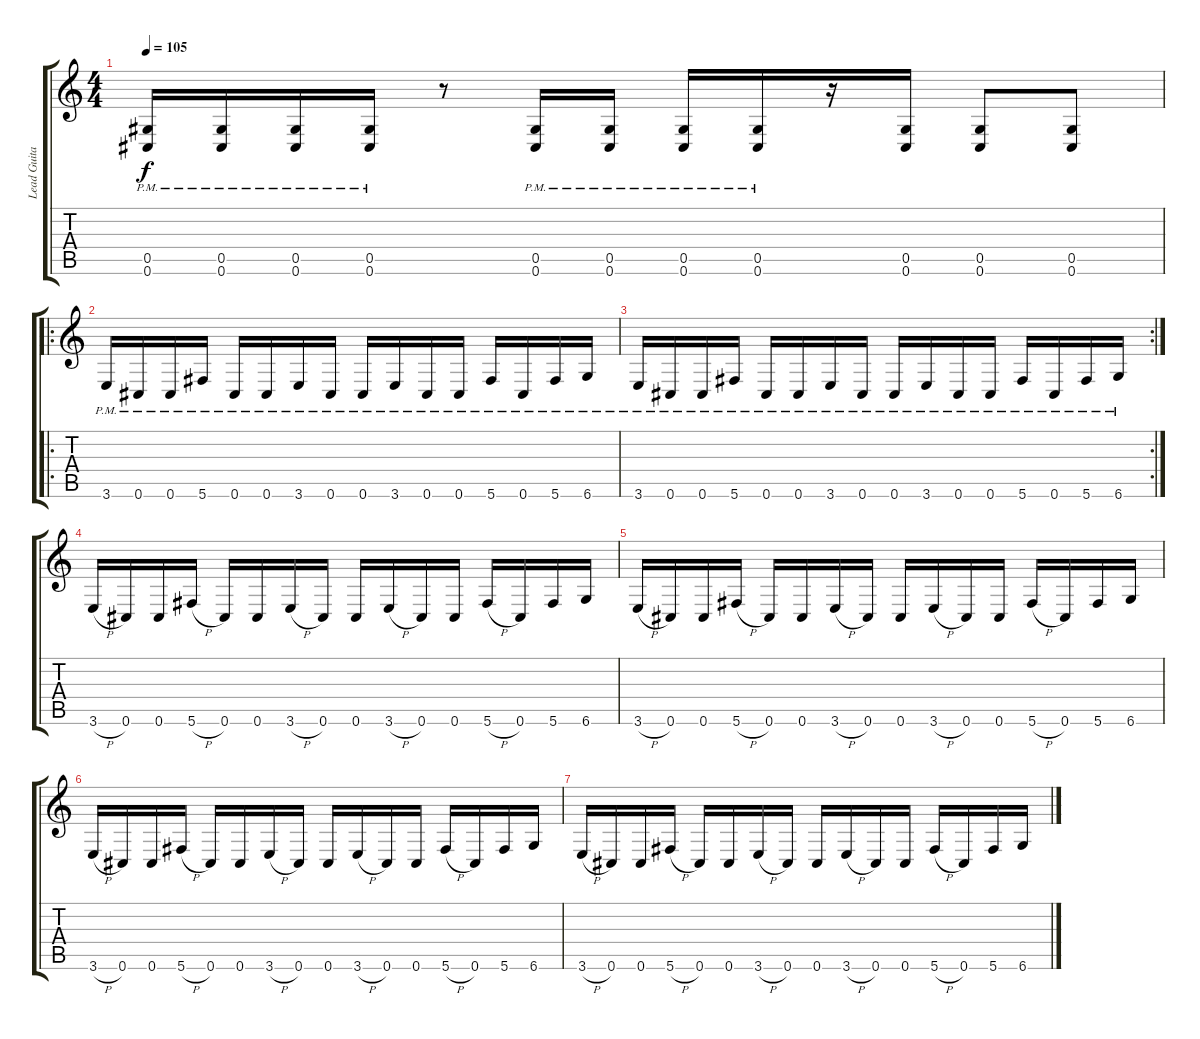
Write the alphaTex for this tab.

\track ("Lead Guitar-Dan" "Lead Guita") {instrument distortionguitar}
\staff {score tabs}
\tuning (Eb4 Bb3 Gb3 Db3 Ab2 Db2) {hide}
\ts (4 4)
\tempo 105
\clef g2
\ks c
(0.5{pm} 0.6{pm}).16{dy f} (0.5{pm} 0.6{pm}).16 (0.5{pm} 0.6{pm}).16 (0.5{pm} 0.6{pm}).16 r.8 (0.5{pm} 0.6{pm}).16 (0.5{pm} 0.6{pm}).16 (0.5{pm} 0.6{pm}).16 (0.5{pm} 0.6{pm}).16 r.16 (0.5 0.6).16 (0.5 0.6).8 (0.5 0.6).8 |
\ro
3.6{pm}.16 0.6{pm}.16 0.6{pm}.16 5.6{pm}.16 0.6{pm}.16 0.6{pm}.16 3.6{pm}.16 0.6{pm}.16 0.6{pm}.16 3.6{pm}.16 0.6{pm}.16 0.6{pm}.16 5.6{pm}.16 0.6{pm}.16 5.6{pm}.16 6.6{pm}.16 |
\rc 2
3.6{pm}.16 0.6{pm}.16 0.6{pm}.16 5.6{pm}.16 0.6{pm}.16 0.6{pm}.16 3.6{pm}.16 0.6{pm}.16 0.6{pm}.16 3.6{pm}.16 0.6{pm}.16 0.6{pm}.16 5.6{pm}.16 0.6{pm}.16 5.6{pm}.16 6.6{pm}.16 |
3.6{h}.16 0.6.16 0.6.16 5.6{h}.16 0.6.16 0.6.16 3.6{h}.16 0.6.16 0.6.16 3.6{h}.16 0.6.16 0.6.16 5.6{h}.16 0.6.16 5.6.16 6.6.16 |
3.6{h}.16 0.6.16 0.6.16 5.6{h}.16 0.6.16 0.6.16 3.6{h}.16 0.6.16 0.6.16 3.6{h}.16 0.6.16 0.6.16 5.6{h}.16 0.6.16 5.6.16 6.6.16 |
3.6{h}.16 0.6.16 0.6.16 5.6{h}.16 0.6.16 0.6.16 3.6{h}.16 0.6.16 0.6.16 3.6{h}.16 0.6.16 0.6.16 5.6{h}.16 0.6.16 5.6.16 6.6.16 |
3.6{h}.16 0.6.16 0.6.16 5.6{h}.16 0.6.16 0.6.16 3.6{h}.16 0.6.16 0.6.16 3.6{h}.16 0.6.16 0.6.16 5.6{h}.16 0.6.16 5.6.16 6.6.16
